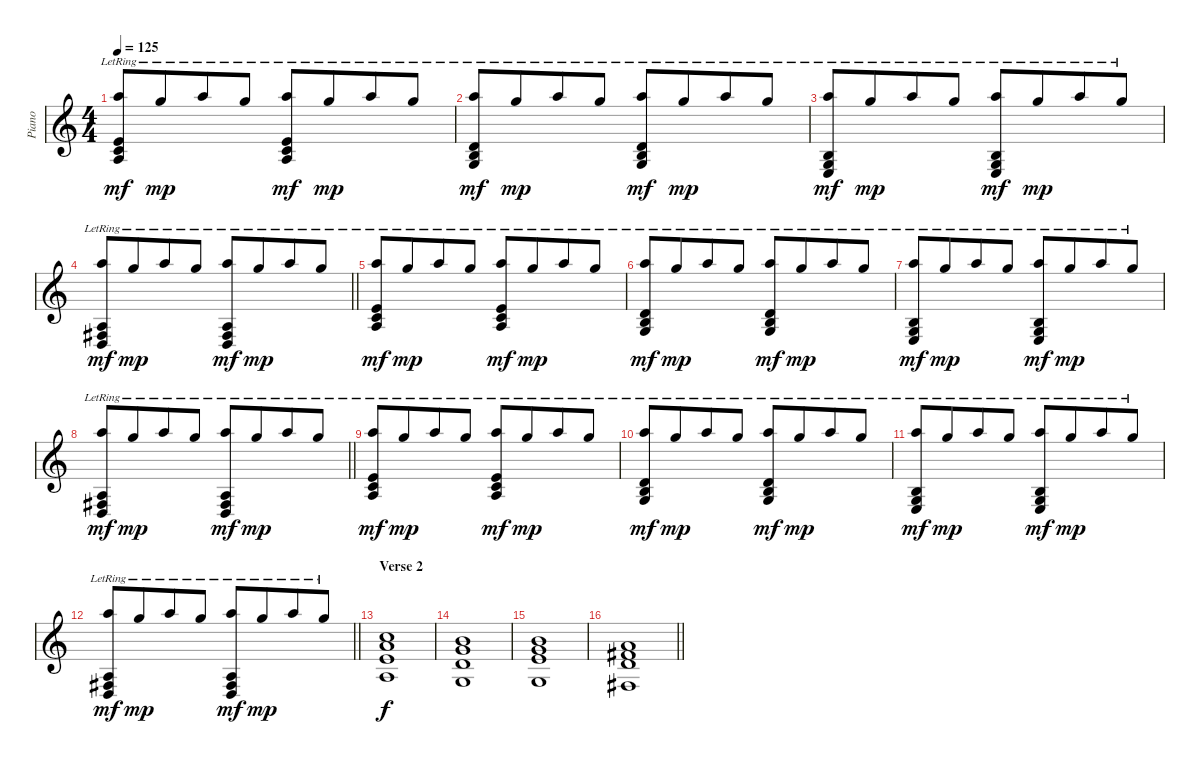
\track ("Piano" "Piano") {instrument brightacousticpiano}
\staff {score}
\tuning (E4 B3 G3 D3 A2 E2) {hide}
\ts (4 4)
\tempo 125
\clef g2
\ks c
(17.1{lr} 9.3{lr} 10.4{lr} 12.5{lr}).8{dy mf} 15.1{lr}.8{dy mp beam merge} 17.1{lr}.8 15.1{lr}.8 (17.1{lr} 9.3{lr} 10.4{lr} 12.5{lr}).8{dy mf} 15.1{lr}.8{dy mp beam merge} 17.1{lr}.8 15.1{lr}.8 |
(17.1{lr} 7.3{lr} 9.4{lr} 10.5{lr}).8{dy mf} 15.1{lr}.8{dy mp beam merge} 17.1{lr}.8 15.1{lr}.8 (17.1{lr} 7.3{lr} 9.4{lr} 10.5{lr}).8{dy mf} 15.1{lr}.8{dy mp beam merge} 17.1{lr}.8 15.1{lr}.8 |
(17.1{lr} 4.3{lr} 5.4{lr} 7.5{lr}).8{dy mf} 15.1{lr}.8{dy mp beam merge} 17.1{lr}.8 15.1{lr}.8 (17.1{lr} 4.3{lr} 5.4{lr} 7.5{lr}).8{dy mf} 15.1{lr}.8{dy mp beam merge} 17.1{lr}.8 15.1{lr}.8 |
\barLineRight lightlight
(17.1{lr} 2.3{lr} 4.4{lr} 5.5{lr}).8{dy mf} 15.1{lr}.8{dy mp beam merge} 17.1{lr}.8 15.1{lr}.8 (17.1{lr} 2.3{lr} 4.4{lr} 5.5{lr}).8{dy mf} 15.1{lr}.8{dy mp beam merge} 17.1{lr}.8 15.1{lr}.8 |
\section ("" "")
(17.1{lr} 9.3{lr} 10.4{lr} 12.5{lr}).8{dy mf} 15.1{lr}.8{dy mp beam merge} 17.1{lr}.8 15.1{lr}.8 (17.1{lr} 9.3{lr} 10.4{lr} 12.5{lr}).8{dy mf} 15.1{lr}.8{dy mp beam merge} 17.1{lr}.8 15.1{lr}.8 |
(17.1{lr} 7.3{lr} 9.4{lr} 10.5{lr}).8{dy mf} 15.1{lr}.8{dy mp beam merge} 17.1{lr}.8 15.1{lr}.8 (17.1{lr} 7.3{lr} 9.4{lr} 10.5{lr}).8{dy mf} 15.1{lr}.8{dy mp beam merge} 17.1{lr}.8 15.1{lr}.8 |
(17.1{lr} 4.3{lr} 5.4{lr} 7.5{lr}).8{dy mf} 15.1{lr}.8{dy mp beam merge} 17.1{lr}.8 15.1{lr}.8 (17.1{lr} 4.3{lr} 5.4{lr} 7.5{lr}).8{dy mf} 15.1{lr}.8{dy mp beam merge} 17.1{lr}.8 15.1{lr}.8 |
\barLineRight lightlight
(17.1{lr} 2.3{lr} 4.4{lr} 5.5{lr}).8{dy mf} 15.1{lr}.8{dy mp beam merge} 17.1{lr}.8 15.1{lr}.8 (17.1{lr} 2.3{lr} 4.4{lr} 5.5{lr}).8{dy mf} 15.1{lr}.8{dy mp beam merge} 17.1{lr}.8 15.1{lr}.8 |
(17.1{lr} 9.3{lr} 10.4{lr} 12.5{lr}).8{dy mf} 15.1{lr}.8{dy mp beam merge} 17.1{lr}.8 15.1{lr}.8 (17.1{lr} 9.3{lr} 10.4{lr} 12.5{lr}).8{dy mf} 15.1{lr}.8{dy mp beam merge} 17.1{lr}.8 15.1{lr}.8 |
(17.1{lr} 7.3{lr} 9.4{lr} 10.5{lr}).8{dy mf} 15.1{lr}.8{dy mp beam merge} 17.1{lr}.8 15.1{lr}.8 (17.1{lr} 7.3{lr} 9.4{lr} 10.5{lr}).8{dy mf} 15.1{lr}.8{dy mp beam merge} 17.1{lr}.8 15.1{lr}.8 |
(17.1{lr} 4.3{lr} 5.4{lr} 7.5{lr}).8{dy mf} 15.1{lr}.8{dy mp beam merge} 17.1{lr}.8 15.1{lr}.8 (17.1{lr} 4.3{lr} 5.4{lr} 7.5{lr}).8{dy mf} 15.1{lr}.8{dy mp beam merge} 17.1{lr}.8 15.1{lr}.8 |
\barLineRight lightlight
(17.1{lr} 2.3{lr} 4.4{lr} 5.5{lr}).8{dy mf} 15.1{lr}.8{dy mp beam merge} 17.1{lr}.8 15.1{lr}.8 (17.1{lr} 2.3{lr} 4.4{lr} 5.5{lr}).8{dy mf} 15.1{lr}.8{dy mp beam merge} 17.1{lr}.8 15.1{lr}.8 |
\section ("" "Verse 2")
(13.2 14.3 14.4 12.5).1{dy f} |
(12.2 12.3 12.4 10.5).1 |
(12.2 12.3 14.4 10.5).1 |
\barLineRight lightlight
(10.2 11.3 12.4 9.5).1
